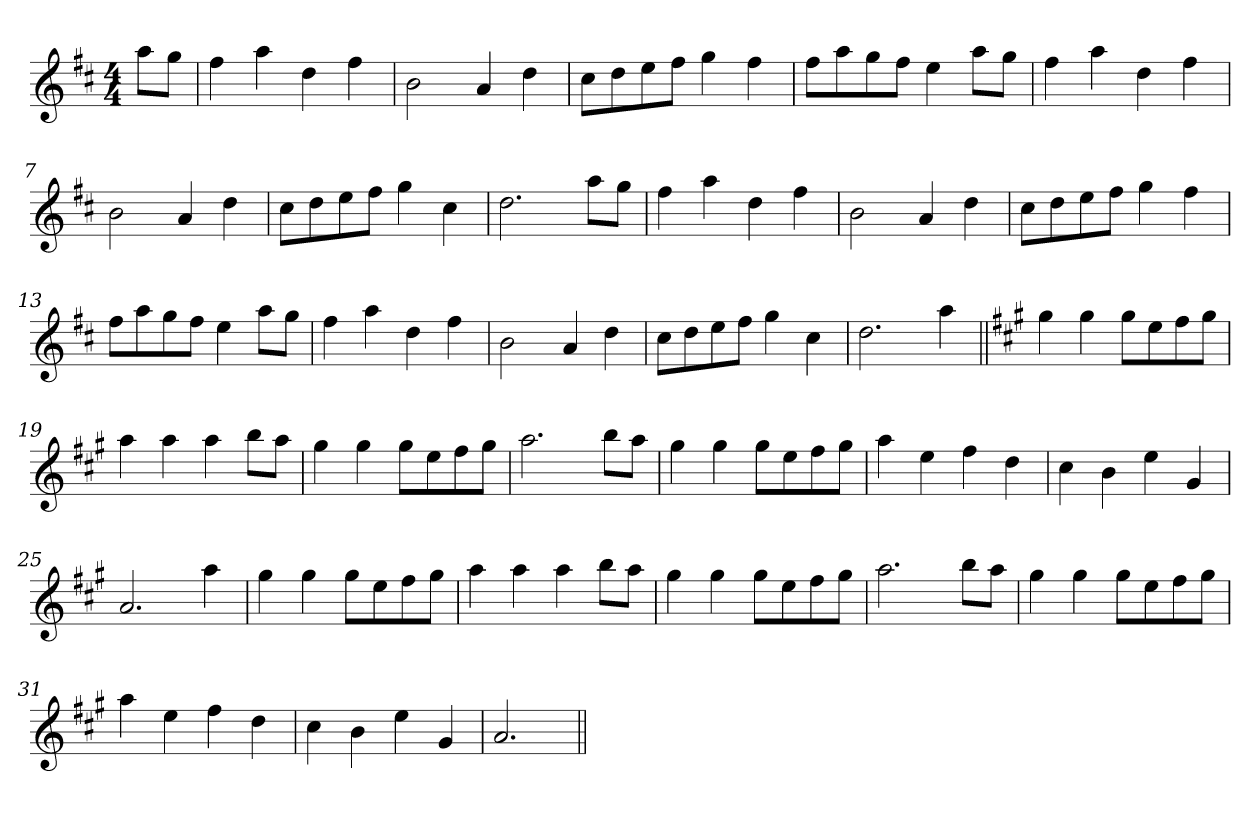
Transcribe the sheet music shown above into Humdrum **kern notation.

**kern
*part1
*staff1
*clefG2
*k[f#c#]
*D:
*M4/4
=1
8aa\L
8gg\J
=2
4ff#\
4aa\
4dd\
4ff#\
=3
2b\
4a/
4dd\
=4
8cc#\L
8dd\
8ee\
8ff#\J
4gg\
4ff#\
=5
8ff#\L
8aa\
8gg\
8ff#\J
4ee\
8aa\L
8gg\J
=6
4ff#\
4aa\
4dd\
4ff#\
=7
2b\
4a/
4dd\
=8
8cc#\L
8dd\
8ee\
8ff#\J
4gg\
4cc#\
=9
2.dd\
8aa\L
8gg\J
!!LO:LB:g=z
=10
4ff#\
4aa\
4dd\
4ff#\
=11
2b\
4a/
4dd\
=12
8cc#\L
8dd\
8ee\
8ff#\J
4gg\
4ff#\
=13
8ff#\L
8aa\
8gg\
8ff#\J
4ee\
8aa\L
8gg\J
=14
4ff#\
4aa\
4dd\
4ff#\
=15
2b\
4a/
4dd\
=16
8cc#\L
8dd\
8ee\
8ff#\J
4gg\
4cc#\
=17
2.dd\
4aa\
!!LO:LB:g=z
=18||
*k[f#c#g#]
*A:
4gg#\
4gg#\
8gg#\L
8ee\
8ff#\
8gg#\J
=19
4aa\
4aa\
4aa\
8bb\L
8aa\J
=20
4gg#\
4gg#\
8gg#\L
8ee\
8ff#\
8gg#\J
=21
2.aa\
8bb\L
8aa\J
=22
4gg#\
4gg#\
8gg#\L
8ee\
8ff#\
8gg#\J
=23
4aa\
4ee\
4ff#\
4dd\
=24
4cc#\
4b\
4ee\
4g#/
=25
2.a/
4aa\
!!LO:LB:g=z
=26
4gg#\
4gg#\
8gg#\L
8ee\
8ff#\
8gg#\J
=27
4aa\
4aa\
4aa\
8bb\L
8aa\J
=28
4gg#\
4gg#\
8gg#\L
8ee\
8ff#\
8gg#\J
=29
2.aa\
8bb\L
8aa\J
=30
4gg#\
4gg#\
8gg#\L
8ee\
8ff#\
8gg#\J
=31
4aa\
4ee\
4ff#\
4dd\
=32
4cc#\
4b\
4ee\
4g#/
=33
2.a/
=||
*-
